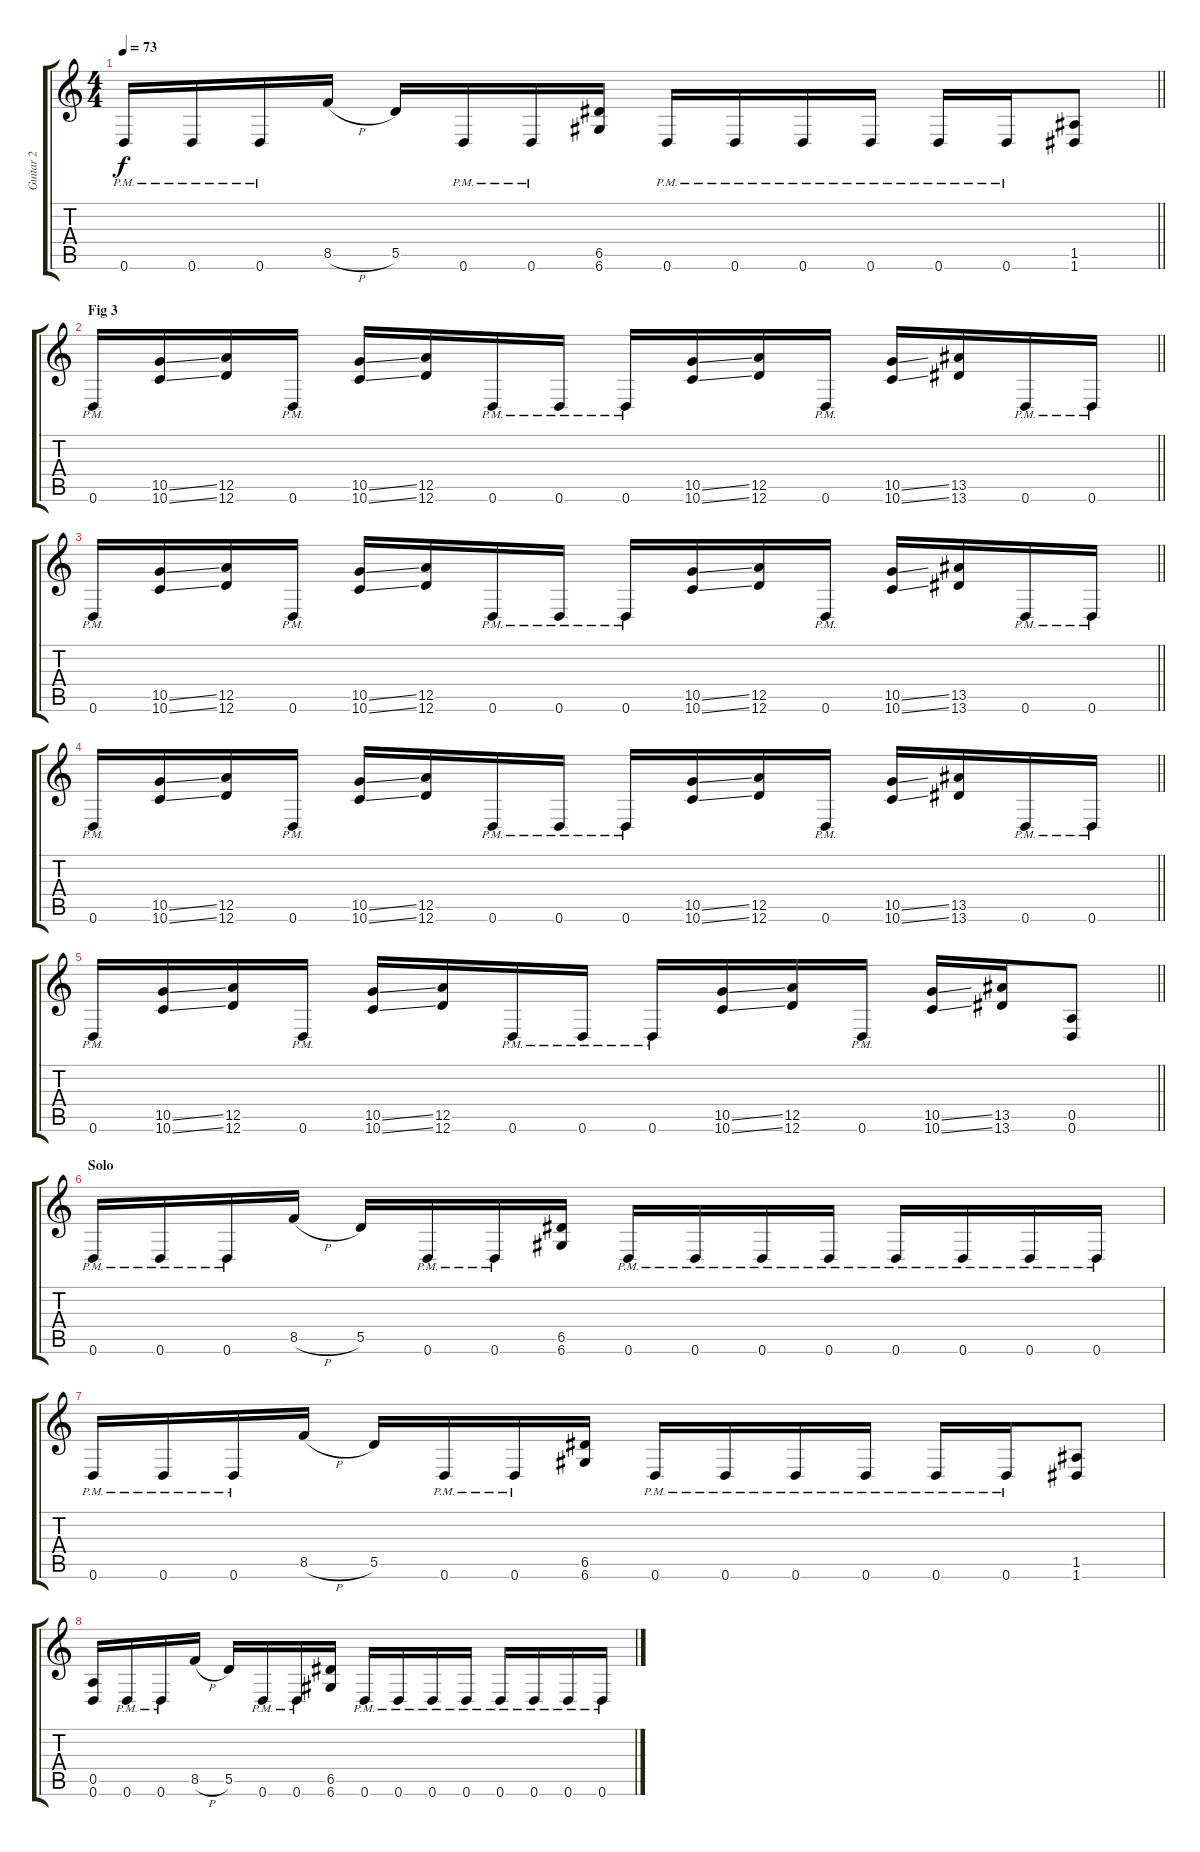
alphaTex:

\track ("Guitar 2" "Guitar 2") {instrument distortionguitar}
\staff {score tabs}
\tuning (E4 B3 G3 D3 A2 D2) {hide}
\ts (4 4)
\tempo 73
\clef g2
\barLineRight lightlight
\ks c
0.6{pm}.16{dy f} 0.6{pm}.16 0.6{pm}.16 8.5{h}.16 5.5.16 0.6{pm}.16 0.6{pm}.16 (6.5 6.6).16 0.6{pm}.16 0.6{pm}.16 0.6{pm}.16 0.6{pm}.16 0.6{pm}.16 0.6{pm}.16 (1.5 1.6).8 |
\section ("" "Fig 3")
\barLineRight lightlight
0.6{pm}.16 (10.5{ss} 10.6{ss}).16 (12.5 12.6).16 0.6{pm}.16 (10.5{ss} 10.6{ss}).16 (12.5 12.6).16 0.6{pm}.16 0.6{pm}.16 0.6{pm}.16 (10.5{ss} 10.6{ss}).16 (12.5 12.6).16 0.6{pm}.16 (10.5{ss} 10.6{ss}).16 (13.5 13.6).16 0.6{pm}.16 0.6{pm}.16 |
\barLineRight lightlight
0.6{pm}.16 (10.5{ss} 10.6{ss}).16 (12.5 12.6).16 0.6{pm}.16 (10.5{ss} 10.6{ss}).16 (12.5 12.6).16 0.6{pm}.16 0.6{pm}.16 0.6{pm}.16 (10.5{ss} 10.6{ss}).16 (12.5 12.6).16 0.6{pm}.16 (10.5{ss} 10.6{ss}).16 (13.5 13.6).16 0.6{pm}.16 0.6{pm}.16 |
\barLineRight lightlight
0.6{pm}.16 (10.5{ss} 10.6{ss}).16 (12.5 12.6).16 0.6{pm}.16 (10.5{ss} 10.6{ss}).16 (12.5 12.6).16 0.6{pm}.16 0.6{pm}.16 0.6{pm}.16 (10.5{ss} 10.6{ss}).16 (12.5 12.6).16 0.6{pm}.16 (10.5{ss} 10.6{ss}).16 (13.5 13.6).16 0.6{pm}.16 0.6{pm}.16 |
\barLineRight lightlight
0.6{pm}.16 (10.5{ss} 10.6{ss}).16 (12.5 12.6).16 0.6{pm}.16 (10.5{ss} 10.6{ss}).16 (12.5 12.6).16 0.6{pm}.16 0.6{pm}.16 0.6{pm}.16 (10.5{ss} 10.6{ss}).16 (12.5 12.6).16 0.6{pm}.16 (10.5{ss} 10.6{ss}).16 (13.5 13.6).16 (0.5 0.6).8 |
\section ("" "Solo")
0.6{pm}.16 0.6{pm}.16 0.6{pm}.16 8.5{h}.16 5.5.16 0.6{pm}.16 0.6{pm}.16 (6.5 6.6).16 0.6{pm}.16 0.6{pm}.16 0.6{pm}.16 0.6{pm}.16 0.6{pm}.16 0.6{pm}.16 0.6{pm}.16 0.6{pm}.16 |
0.6{pm}.16 0.6{pm}.16 0.6{pm}.16 8.5{h}.16 5.5.16 0.6{pm}.16 0.6{pm}.16 (6.5 6.6).16 0.6{pm}.16 0.6{pm}.16 0.6{pm}.16 0.6{pm}.16 0.6{pm}.16 0.6{pm}.16 (1.5 1.6).8 |
(0.5 0.6).16 0.6{pm}.16 0.6{pm}.16 8.5{h}.16 5.5.16 0.6{pm}.16 0.6{pm}.16 (6.5 6.6).16 0.6{pm}.16 0.6{pm}.16 0.6{pm}.16 0.6{pm}.16 0.6{pm}.16 0.6{pm}.16 0.6{pm}.16 0.6{pm}.16
